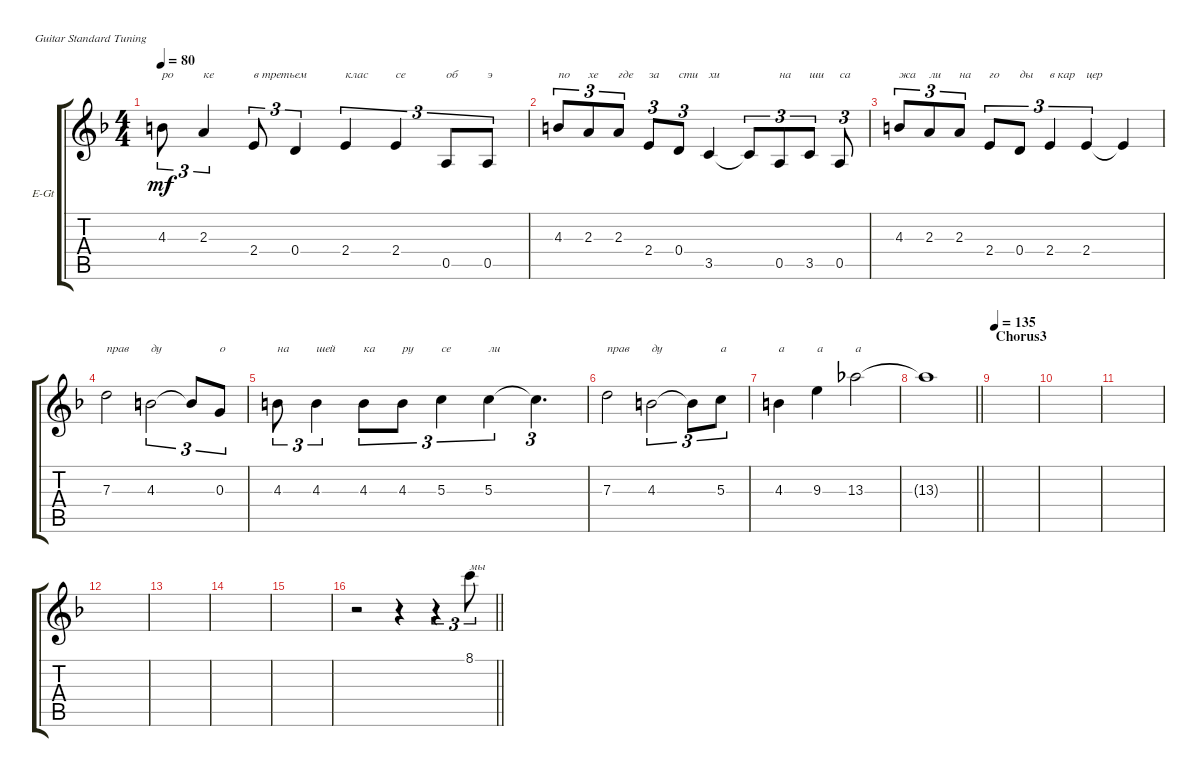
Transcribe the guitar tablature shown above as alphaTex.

\bracketExtendMode groupsimilarinstruments
\firstSystemTrackNameOrientation horizontal
\otherSystemsTrackNameOrientation horizontal
\track ("vocal  (Artur Potemkin)" "E-Gt") {instrument electricguitarclean}
\staff {score tabs}
\tuning (E4 B3 G3 D3 A2 E2)
\ts (4 4)
\tempo 80
\clef g2
\scale
0.333333
\ks dminor
4.3.8{tu (3 2) txt "ро" dy mf} 2.3.4{tu (3 2) txt "ке"} 2.4.8{tu (3 2) txt "в третьем"} 0.4.4{tu (3 2)} 2.4.4{tu (3 2) txt "клас"} 2.4.4{tu (3 2) txt "се"} 0.5.8{tu (3 2) txt "об"} 0.5.8{tu (3 2) txt "э"} |
\scale
0.333333 4.3.8{tu (3 2) txt "по"} 2.3.8{tu (3 2) txt "хе"} 2.3.8{tu (3 2) txt "где"} 2.4.8{tu (3 2) txt "за"} 0.4.8{tu (3 2) txt "сти"} 3.5.4{txt "хи"} 3.5{t}.8{tu (3 2)} 0.5.8{tu (3 2) txt "на"} 3.5.8{tu (3 2) txt "ши"} 0.5.8{tu (3 2) txt "са"} |
\scale
0.333333 4.3.8{tu (3 2) txt "жа"} 2.3.8{tu (3 2) txt "ли"} 2.3.8{tu (3 2) txt "на"} 2.4.8{tu (3 2) txt "го"} 0.4.8{tu (3 2) txt "ды"} 2.4.4{tu (3 2) txt "в кар"} 2.4.4{tu (3 2) txt "цер"} 2.4{t}.4 |
\scale
0.333333 7.3.2{txt "прав"} 4.3.2{tu (3 2) txt "ду"} 4.3{t}.8{tu (3 2)} 0.3.8{tu (3 2) txt "о"} |
\scale
0.333333 4.3.8{tu (3 2) txt "на"} 4.3.4{tu (3 2) txt "шей"} 4.3.8{tu (3 2) txt "ка"} 4.3.8{tu (3 2) txt "ру"} 5.3.4{tu (3 2) txt "се"} 5.3.4{tu (3 2) txt "ли"} 5.3{t}.4{d tu (3 2)} |
\scale
0.333333 7.3.2{txt "прав"} 4.3.2{tu (3 2) txt "ду"} 4.3{t}.8{tu (3 2)} 5.3.8{tu (3 2) txt "а"} |
\scale
0.333333 4.3.4{txt "а"} 9.3.4{txt "а"} 13.3.2{txt "а"} |
\scale
0.333333
\barLineRight lightlight
13.3{t}.1 |
\section ("" "Chorus3")
\tempo 135
\scale
0.333333 |
\scale
0.333333 |
\scale
0.333333 |
\scale
0.333333 |
\scale
0.333333 |
\scale
0.333333 |
\scale
0.333333 |
\scale
0.333333
\barLineRight lightlight
r.2 r.4 r.4{tu (3 2)} 8.1.8{tu (3 2) txt "мы"}
